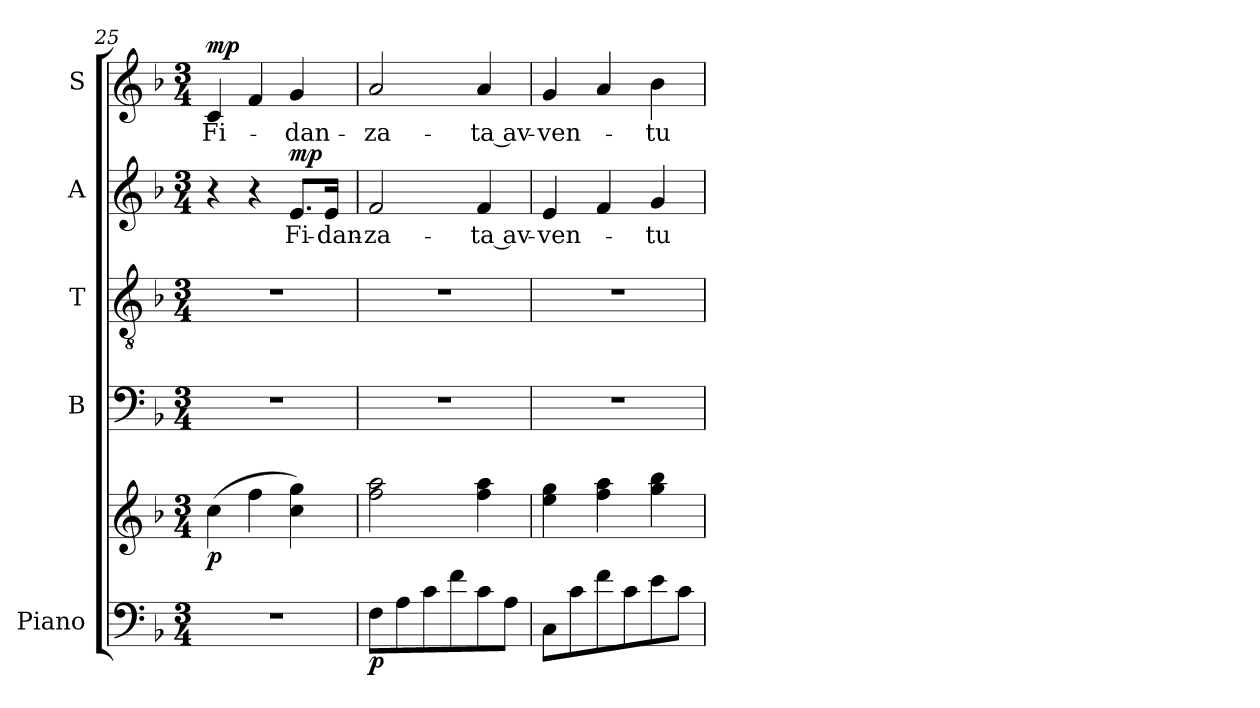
**kern	**kern	**dynam	**kern	**kern	**kern	**text	**dynam	**kern	**text	**dynam
*part5	*part5	*part5	*part4	*part3	*part2	*part2	*part2	*part1	*part1	*part1
*staff6	*staff5	*staff5/6	*staff4	*staff3	*staff2	*staff2	*staff2	*staff1	*staff1	*staff1
*I"Piano	*	*	*I"B	*I"T	*I"A	*	*	*I"S	*	*
*I'Pno	*	*	*I'B	*I'T	*I'A	*	*	*I'S	*	*
*clefF4	*clefG2	*	*clefF4	*clefGv2	*clefG2	*	*	*clefG2	*	*
*k[b-]	*k[b-]	*	*k[b-]	*k[b-]	*k[b-]	*	*	*k[b-]	*	*
*M3/4	*M3/4	*	*M3/4	*M3/4	*M3/4	*	*	*M3/4	*	*
=25	=25	=25	=25	=25	=25	=25	=25	=25	=25	=25
!	!	!LO:DY:b	!	!	!	!	!	!	!	!LO:DY:a
2.r	(4cc\	p	2.r	2.r	4r	.	.	4c/	Fi-	mp
.	4ff\	.	.	.	4r	.	.	4f/	.	.
!	!	!	!	!	!	!	!LO:DY:a	!	!	!
.	4cc\ 4gg\)	.	.	.	8.e/L	Fi-	mp	4g/	-dan-	.
.	.	.	.	.	16e/Jk	-dan-	.	.	.	.
=26	=26	=26	=26	=26	=26	=26	=26	=26	=26	=26
!	!	!LO:DY:b=2	!	!	!	!	!	!	!	!
8F\L	2ff\ 2aa\	p	2.r	2.r	2f/	-za-	.	2a/	-za-	.
8A\	.	.	.	.	.	.	.	.	.	.
8c\	.	.	.	.	.	.	.	.	.	.
8f\	.	.	.	.	.	.	.	.	.	.
8c\	4ff\ 4aa\	.	.	.	4f/	-ta av-	.	4a/	-ta av-	.
8A\J	.	.	.	.	.	.	.	.	.	.
!!LO:PB:g=z
=27	=27	=27	=27	=27	=27	=27	=27	=27	=27	=27
8C\L	4ee\ 4gg\	.	2.r	2.r	4e/	-ven-	.	4g/	ven-	.
8c\	.	.	.	.	.	.	.	.	.	.
8f\	4ff\ 4aa\	.	.	.	4f/	.	.	4a/	.	.
8c\	.	.	.	.	.	.	.	.	.	.
8e\	4gg\ 4bb-\	.	.	.	4g/	-tu-	.	4b-\	-tu-	.
8c\J	.	.	.	.	.	.	.	.	.	.
=	=	=	=	=	=	=	=	=	=	=
*-	*-	*-	*-	*-	*-	*-	*-	*-	*-	*-
